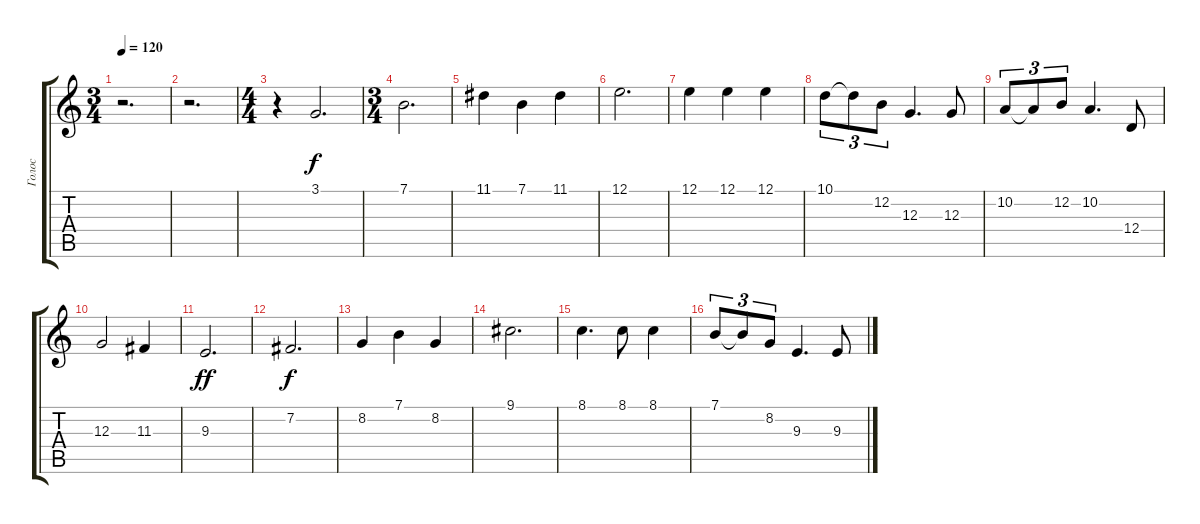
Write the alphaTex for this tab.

\track ("Голос" "Голос") {instrument fx5brightness}
\staff {score tabs}
\tuning (E4 B3 G3 D3 A2 E2) {hide}
\ts (3 4)
\tempo 120
\clef g2
\ks c
r.2{d dy f} |
r.2{d} |
\ts (4 4)
r.4 3.1.2{d} |
\ts (3 4)
7.1.2{d} |
11.1.4 7.1.4 11.1.4 |
12.1.2{d} |
12.1.4 12.1.4 12.1.4 |
10.1.8{tu (3 2)} 10.1{t}.8{tu (3 2)} 12.2.8{tu (3 2)} 12.3.4{d} 12.3.8 |
10.2.8{tu (3 2)} 10.2{t}.8{tu (3 2)} 12.2.8{tu (3 2)} 10.2.4{d} 12.4.8 |
12.3.2 11.3.4 |
9.3.2{d dy ff} |
7.2.2{d dy f} |
8.2.4 7.1.4 8.2.4 |
9.1.2{d} |
8.1.4{d} 8.1.8 8.1.4 |
7.1.8{tu (3 2)} 7.1{t}.8{tu (3 2)} 8.2.8{tu (3 2)} 9.3.4{d} 9.3.8
